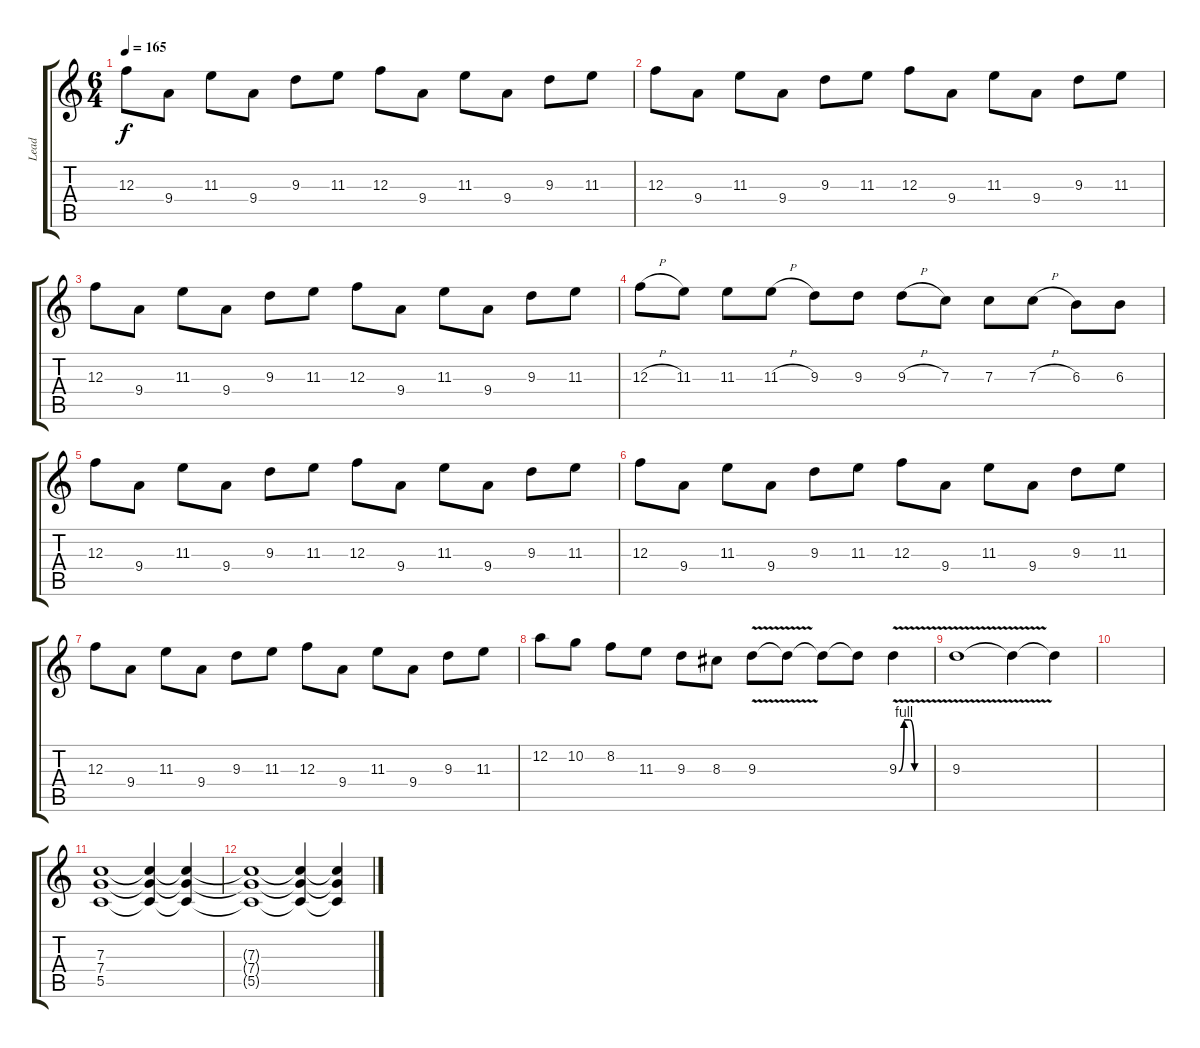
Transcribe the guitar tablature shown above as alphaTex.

\track ("Lead" "Lead") {instrument overdrivenguitar}
\staff {score tabs}
\tuning (D4 A3 F3 C3 G2 D2) {hide}
\ts (6 4)
\tempo 165
\clef g2
\ks c
12.3.8{dy f} 9.4.8 11.3.8 9.4.8 9.3.8 11.3.8 12.3.8 9.4.8 11.3.8 9.4.8 9.3.8 11.3.8 |
12.3.8 9.4.8 11.3.8 9.4.8 9.3.8 11.3.8 12.3.8 9.4.8 11.3.8 9.4.8 9.3.8 11.3.8 |
12.3.8 9.4.8 11.3.8 9.4.8 9.3.8 11.3.8 12.3.8 9.4.8 11.3.8 9.4.8 9.3.8 11.3.8 |
12.3{h}.8 11.3.8 11.3.8 11.3{h}.8 9.3.8 9.3.8 9.3{h}.8 7.3.8 7.3.8 7.3{h}.8 6.3.8 6.3.8 |
12.3.8 9.4.8 11.3.8 9.4.8 9.3.8 11.3.8 12.3.8 9.4.8 11.3.8 9.4.8 9.3.8 11.3.8 |
12.3.8 9.4.8 11.3.8 9.4.8 9.3.8 11.3.8 12.3.8 9.4.8 11.3.8 9.4.8 9.3.8 11.3.8 |
12.3.8 9.4.8 11.3.8 9.4.8 9.3.8 11.3.8 12.3.8 9.4.8 11.3.8 9.4.8 9.3.8 11.3.8 |
12.2.8 10.2.8 8.2.8 11.3.8 9.3.8 8.3.8 9.3{v}.8 9.3{t}.8 9.3{t}.8 9.3{t}.8 9.3{be (custom 0 0 10 4 20 4 30 0 60 0) v}.4 |
9.3{v}.1 9.3{t}.4 9.3{t}.4 |
|
(7.3 7.4 5.5).1 (7.3{t} 7.4{t} 5.5{t}).4 (7.3{t} 7.4{t} 5.5{t}).4 |
(7.3{t} 7.4{t} 5.5{t}).1 (7.3{t} 7.4{t} 5.5{t}).4 (7.3{t} 7.4{t} 5.5{t}).4
